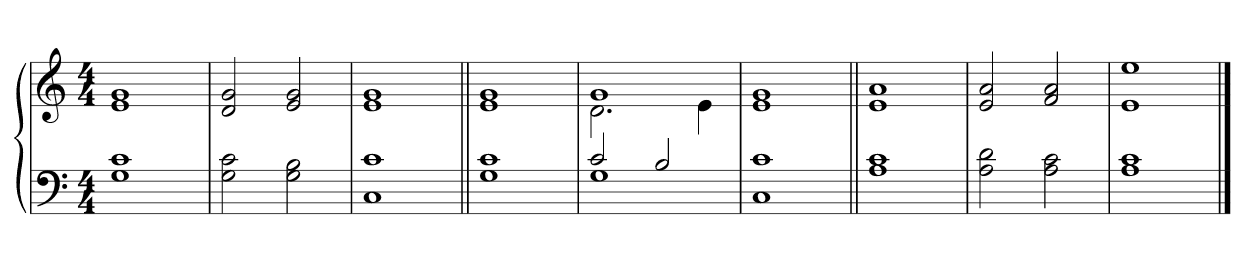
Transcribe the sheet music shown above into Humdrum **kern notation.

**kern	**kern
*part1	*part1
*staff2	*staff1
*clefF4	*clefG2
*k[]	*k[]
*M4/4	*M4/4
=1	=1
1G 1c	1e 1g
=2	=2
2G 2c	2d 2g
2G 2B	2e 2g
=3	=3
1C 1c	1e 1g
=4||	=4||
1G 1c	1e 1g
=5	=5
*^	*^
2c	1G	1g	2.d
2B	.	.	.
.	.	.	4e
*v	*v	*	*
*	*v	*v
=6	=6
1C 1c	1e 1g
=7||	=7||
1A 1c	1e 1a
=8	=8
2A 2d	2e 2a
2A 2c	2f 2a
=9	=9
1A 1c	1e 1ee
==	==
*-	*-
